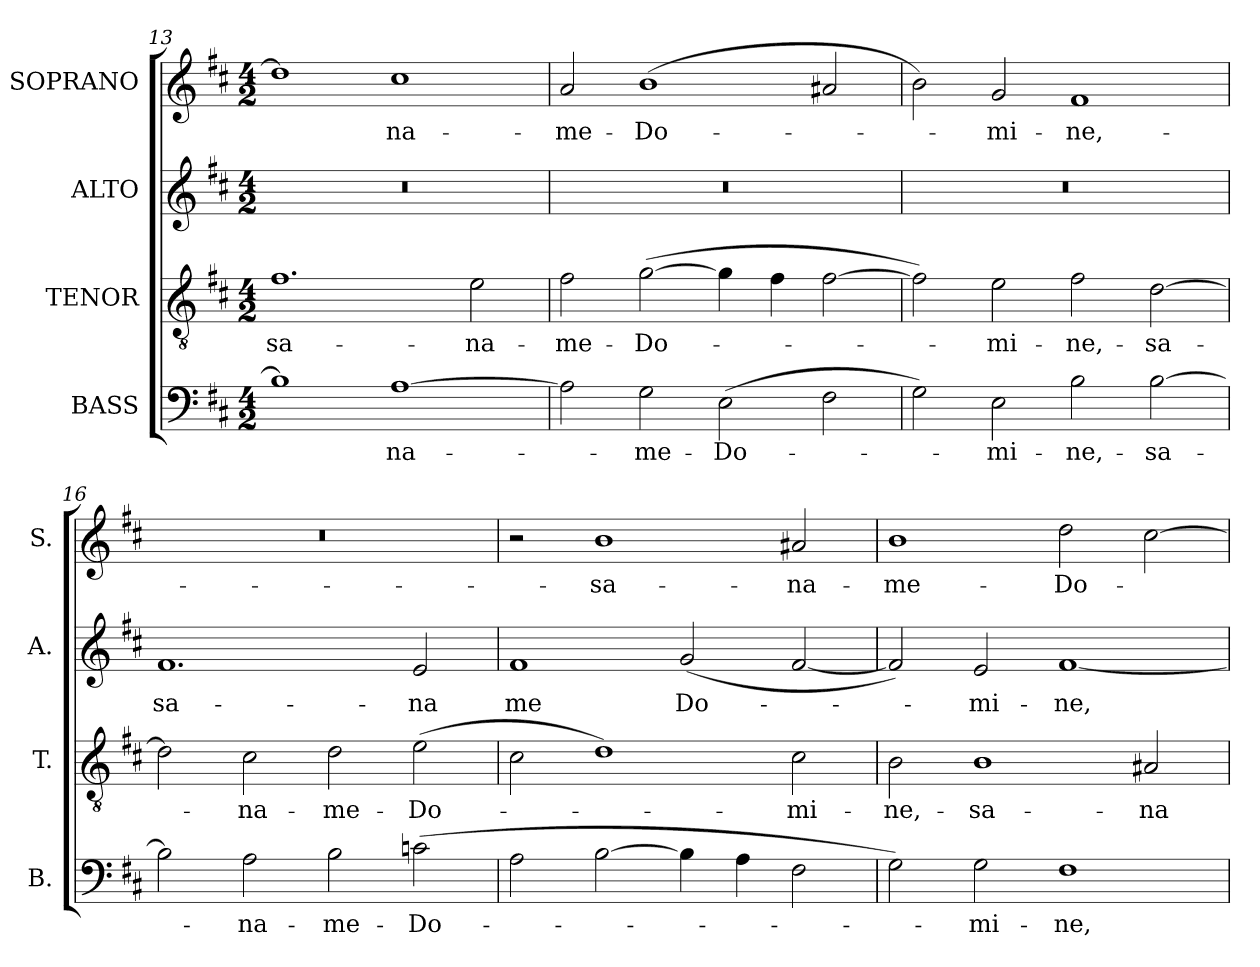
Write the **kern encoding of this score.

**kern	**text	**kern	**text	**kern	**text	**kern	**text
*part4	*part4	*part3	*part3	*part2	*part2	*part1	*part1
*staff4	*staff4	*staff3	*staff3	*staff2	*staff2	*staff1	*staff1
*I"BASS	*	*I"TENOR	*	*I"ALTO	*	*I"SOPRANO	*
*I'B.	*	*I'T.	*	*I'A.	*	*I'S.	*
*clefF4	*	*clefGv2	*	*clefG2	*	*clefG2	*
*	*	*ITrd7c12	*	*	*	*	*
*k[f#c#]	*	*k[f#c#]	*	*k[f#c#]	*	*k[f#c#]	*
*D:	*	*D:	*	*D:	*	*D:	*
*M4/2	*	*M4/2	*	*M4/2	*	*M4/2	*
=13	=13	=13	=13	=13	=13	=13	=13
!	!	!	!LO:LY:b:color=#000000	!LO:N:vis=1	!	!	!
1Bi]	.	1.F#i	-sa-	0r	.	1ddi]	.
!	!LO:LY:b:color=#000000	!	!	!	!	!	!
!	!	!	!	!	!	!	!LO:LY:b:color=#000000
[1Ai	-na-	.	.	.	.	1cc#i	-na-
!	!	!	!LO:LY:b:color=#000000	!	!	!	!
.	.	2Ei\	-na-	.	.	.	.
=14	=14	=14	=14	=14	=14	=14	=14
!	!	!	!LO:LY:b:color=#000000	!LO:N:vis=1	!	!	!
!	!	!	!	!	!	!	!LO:LY:b:color=#000000
2Ai\]	.	2F#i\	-me-	0r	.	2ai/	-me-
!	!LO:LY:b:color=#000000	!	!	!	!	!	!
!	!	!	!LO:LY:b:color=#000000	!	!	!	!
!	!	!	!	!	!	!	!LO:LY:b:color=#000000
2Gi\	-me-	([2Gi\	-Do-	.	.	(1bi	-Do-
!	!LO:LY:b:color=#000000	!	!	!	!	!	!
(2Ei\	-Do-	4Gi\]	.	.	.	.	.
.	.	4F#i\	.	.	.	.	.
2F#i\	.	[2F#i\	.	.	.	2a#Xi/	.
!!LO:PB:g=z
=15	=15	=15	=15	=15	=15	=15	=15
!	!	!	!	!LO:N:vis=1	!	!	!
2Gi\)	.	2F#i\])	.	0r	.	2bi\)	.
!	!LO:LY:b:color=#000000	!	!	!	!	!	!
!	!	!	!LO:LY:b:color=#000000	!	!	!	!
!	!	!	!	!	!	!	!LO:LY:b:color=#000000
2Ei\	-mi-	2Ei\	-mi-	.	.	2gi/	-mi-
!	!LO:LY:b:color=#000000	!	!	!	!	!	!
!	!	!	!LO:LY:b:color=#000000	!	!	!	!
!	!	!	!	!	!	!	!LO:LY:b:color=#000000
2Bi\	-ne,-	2F#i\	-ne,-	.	.	1f#i	-ne,-
!	!LO:LY:b:color=#000000	!	!	!	!	!	!
!	!	!	!LO:LY:b:color=#000000	!	!	!	!
[2Bi\	-sa-	[2Di\	-sa-	.	.	.	.
=16	=16	=16	=16	=16	=16	=16	=16
!	!	!	!	!	!LO:LY:b:color=#000000	!LO:N:vis=1	!
2Bi\]	.	2Di\]	.	1.f#i	sa-	0r	.
!	!LO:LY:b:color=#000000	!	!	!	!	!	!
!	!	!	!LO:LY:b:color=#000000	!	!	!	!
2Ai\	-na-	2C#i\	-na-	.	.	.	.
!	!LO:LY:b:color=#000000	!	!	!	!	!	!
!	!	!	!LO:LY:b:color=#000000	!	!	!	!
2Bi\	-me-	2Di\	-me-	.	.	.	.
!	!LO:LY:b:color=#000000	!	!	!	!	!	!
!	!	!	!LO:LY:b:color=#000000	!	!	!	!
!	!	!	!	!	!LO:LY:b:color=#000000	!	!
(2cni\	-Do-	(2Ei\	-Do-	2ei/	-na	.	.
=17	=17	=17	=17	=17	=17	=17	=17
!	!	!	!	!	!LO:LY:b:color=#000000	!	!
2Ai\	.	2C#i\	.	1f#i	me	2r	.
!	!	!	!	!	!	!	!LO:LY:b:color=#000000
[2Bi\	.	1Di)	.	.	.	1bi	-sa-
!	!	!	!	!	!LO:LY:b:color=#000000	!	!
4Bi\]	.	.	.	(2gi/	Do-	.	.
4Ai\	.	.	.	.	.	.	.
!	!	!	!LO:LY:b:color=#000000	!	!	!	!
!	!	!	!	!	!	!	!LO:LY:b:color=#000000
2F#i\	.	2C#i\	-mi-	[2f#i/	.	2a#Xi/	-na-
=18	=18	=18	=18	=18	=18	=18	=18
!	!	!	!LO:LY:b:color=#000000	!	!	!	!
!	!	!	!	!	!	!	!LO:LY:b:color=#000000
2Gi\)	.	2BBi\	-ne,-	2f#i/])	.	1bi	-me-
!	!LO:LY:b:color=#000000	!	!	!	!	!	!
!	!	!	!LO:LY:b:color=#000000	!	!	!	!
!	!	!	!	!	!LO:LY:b:color=#000000	!	!
2Gi\	-mi-	1BBi	-sa-	2ei/	-mi-	.	.
!	!LO:LY:b:color=#000000	!	!	!	!	!	!
!	!	!	!	!	!LO:LY:b:color=#000000	!	!
!	!	!	!	!	!	!	!LO:LY:b:color=#000000
1F#i	-ne,-	.	.	[1f#i	-ne,	2ddi\	-Do-
!	!	!	!LO:LY:b:color=#000000	!	!	!	!
.	.	2AA#Xi/	-na-	.	.	[2cc#i\	.
=	=	=	=	=	=	=	=
*-	*-	*-	*-	*-	*-	*-	*-
